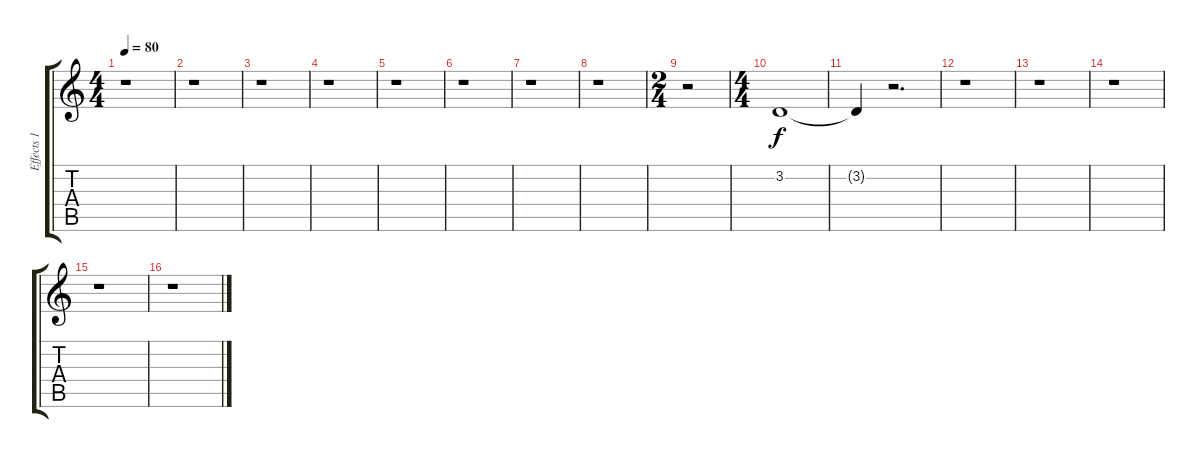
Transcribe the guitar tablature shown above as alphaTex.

\track ("Effects 1" "Effects 1") {instrument pad2warm}
\staff {score tabs}
\tuning (E4 B3 G3 D3 A2 E2) {hide}
\ts (4 4)
\tempo 80
\clef g2
\ks c
r.1{dy f instrument pad2warm} |
r.1 |
r.1 |
r.1 |
r.1 |
r.1 |
r.1 |
r.1 |
\ts (2 4)
r.2 |
\ts (4 4)
3.2.1 |
3.2{t}.4 r.2{d} |
r.1 |
r.1 |
r.1 |
r.1 |
r.1
